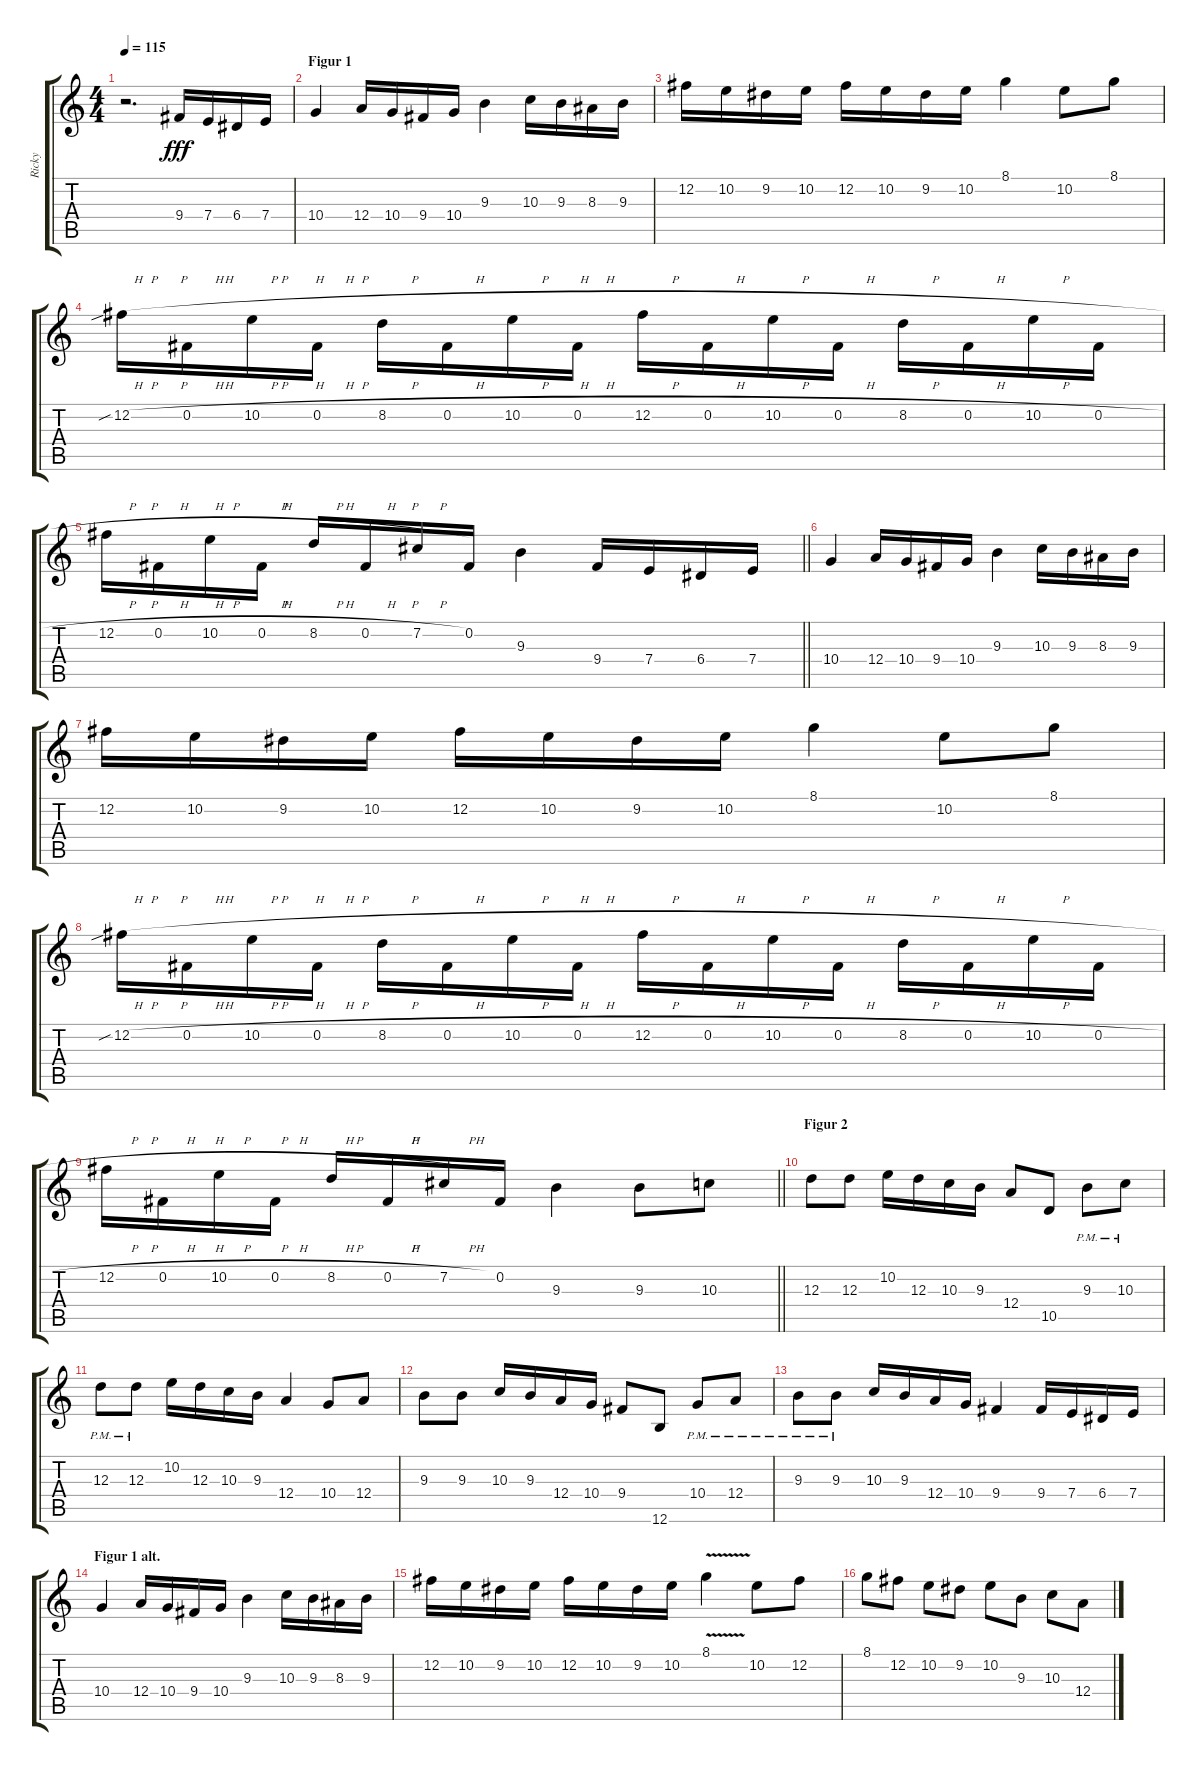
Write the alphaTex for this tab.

\track ("Ricky" "Ricky") {instrument distortionguitar}
\staff {score tabs}
\tuning (B3 Gb3 D3 A2 E2 B1) {hide}
\ts (4 4)
\tempo 115
\clef g2
\ks c
r.2{d dy fff instrument distortionguitar} 9.4.16 7.4.16 6.4.16 7.4.16 |
\section ("" "Figur 1")
10.4.4 12.4.16 10.4.16 9.4.16 10.4.16 9.3.4 10.3.16 9.3.16 8.3.16 9.3.16 |
12.2.16 10.2.16 9.2.16 10.2.16 12.2.16 10.2.16 9.2.16 10.2.16 8.1.4 10.2.8 8.1.8 |
12.2{sib h}.16 0.2{h}.16 10.2{h}.16 0.2{h}.16 8.2{h}.16 0.2{h}.16 10.2{h}.16 0.2{h}.16 12.2{h}.16 0.2{h}.16 10.2{h}.16 0.2{h}.16 8.2{h}.16 0.2{h}.16 10.2{h}.16 0.2{h}.16 |
\barLineRight lightlight
12.2{h}.16 0.2{h}.16 10.2{h}.16 0.2{h}.16 8.2{h}.16 0.2{h}.16 7.2{h}.16 0.2.16 9.3.4 9.4.16 7.4.16 6.4.16 7.4.16 |
10.4.4 12.4.16 10.4.16 9.4.16 10.4.16 9.3.4 10.3.16 9.3.16 8.3.16 9.3.16 |
12.2.16 10.2.16 9.2.16 10.2.16 12.2.16 10.2.16 9.2.16 10.2.16 8.1.4 10.2.8 8.1.8 |
12.2{sib h}.16 0.2{h}.16 10.2{h}.16 0.2{h}.16 8.2{h}.16 0.2{h}.16 10.2{h}.16 0.2{h}.16 12.2{h}.16 0.2{h}.16 10.2{h}.16 0.2{h}.16 8.2{h}.16 0.2{h}.16 10.2{h}.16 0.2{h}.16 |
\barLineRight lightlight
12.2{h}.16 0.2{h}.16 10.2{h}.16 0.2{h}.16 8.2{h}.16 0.2{h}.16 7.2{h}.16 0.2.16 9.3.4 9.3.8 10.3.8 |
\section ("" "Figur 2")
12.3.8 12.3.8 10.2.16 12.3.16 10.3.16 9.3.16 12.4.8 10.5.8 9.3{pm}.8 10.3{pm}.8 |
12.3{pm}.8 12.3{pm}.8 10.2.16 12.3.16 10.3.16 9.3.16 12.4.4 10.4.8 12.4.8 |
9.3.8 9.3.8 10.3.16 9.3.16 12.4.16 10.4.16 9.4.8 12.6.8 10.4{pm}.8 12.4{pm}.8 |
9.3{pm}.8 9.3{pm}.8 10.3.16 9.3.16 12.4.16 10.4.16 9.4.4 9.4.16 7.4.16 6.4.16 7.4.16 |
\section ("" "Figur 1 alt.")
10.4.4 12.4.16 10.4.16 9.4.16 10.4.16 9.3.4 10.3.16 9.3.16 8.3.16 9.3.16 |
12.2.16 10.2.16 9.2.16 10.2.16 12.2.16 10.2.16 9.2.16 10.2.16 8.1{v}.4 10.2.8 12.2.8 |
8.1.8 12.2.8 10.2.8 9.2.8 10.2.8 9.3.8 10.3.8 12.4.8
